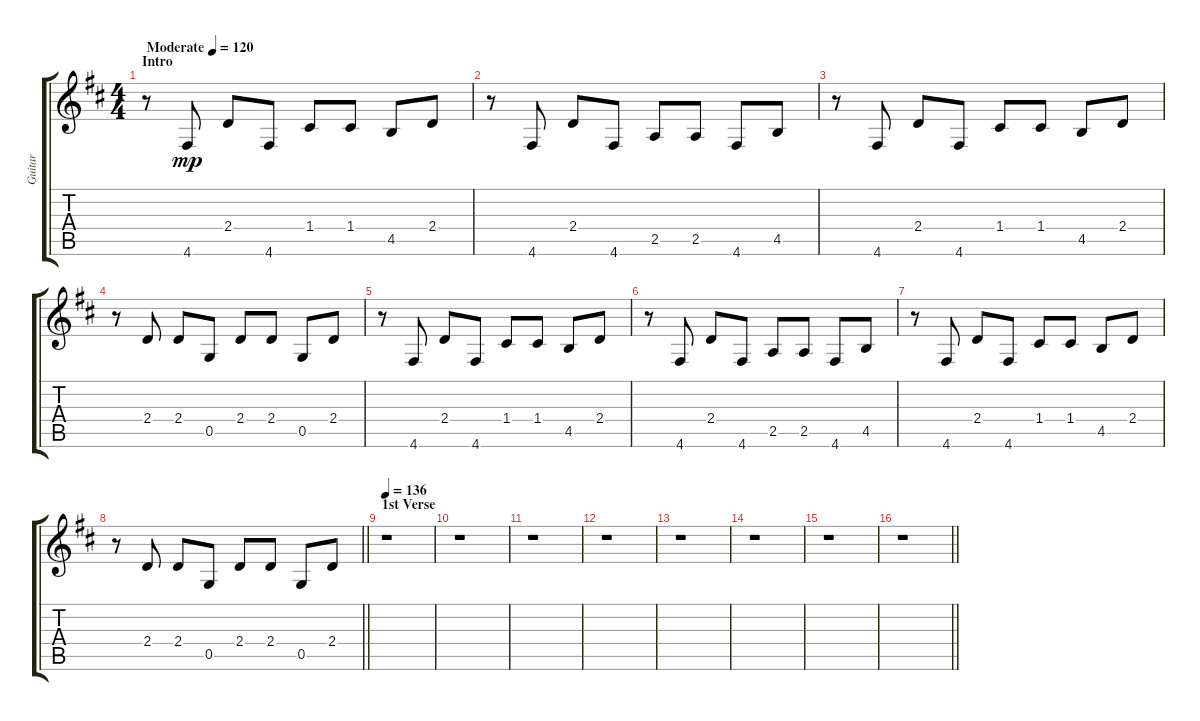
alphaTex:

\track ("Guitar" "Guitar") {instrument acousticguitarsteel}
\staff {score tabs}
\tuning (D4 A3 F3 C3 G2 D2) {hide}
\ts (4 4)
\section ("" "Intro")
\tempo (120 "Moderate")
\clef g2
\ks bminor
r.8{dy mp instrument acousticguitarsteel} 4.6.8 2.4.8 4.6.8 1.4.8 1.4.8 4.5.8 2.4.8 |
r.8 4.6.8 2.4.8 4.6.8 2.5.8 2.5.8 4.6.8 4.5.8 |
r.8 4.6.8 2.4.8 4.6.8 1.4.8 1.4.8 4.5.8 2.4.8 |
r.8 2.4.8 2.4.8 0.5.8 2.4.8 2.4.8 0.5.8 2.4.8 |
r.8 4.6.8 2.4.8 4.6.8 1.4.8 1.4.8 4.5.8 2.4.8 |
r.8 4.6.8 2.4.8 4.6.8 2.5.8 2.5.8 4.6.8 4.5.8 |
r.8 4.6.8 2.4.8 4.6.8 1.4.8 1.4.8 4.5.8 2.4.8 |
\barLineRight lightlight
r.8 2.4.8 2.4.8 0.5.8 2.4.8 2.4.8 0.5.8 2.4.8 |
\section ("" "1st Verse")
\tempo 136
r.1 |
r.1 |
r.1 |
r.1 |
r.1 |
r.1 |
r.1 |
\barLineRight lightlight
r.1
